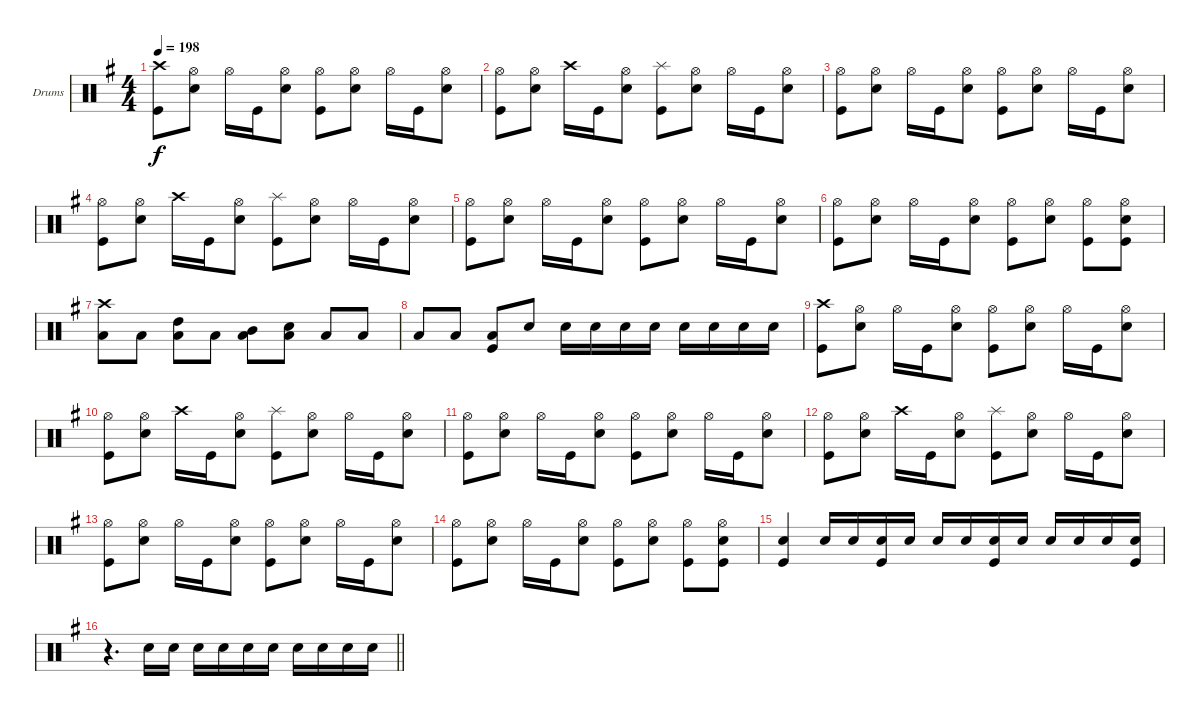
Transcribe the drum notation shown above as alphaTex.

\defaultSystemsLayout 4
\bracketExtendMode groupsimilarinstruments
\firstSystemTrackNameOrientation horizontal
\otherSystemsTrackNameOrientation horizontal
\track ("Drums" "Drums") {instrument percussion}
\staff {score}
\articulation defaults
\ts (4 4)
\tempo 198
\clef neutral
\ks g
("Kick (hit)" "Crash high (hit)").8{dy f} ("Hi-Hat (open)" "Snare (hit) 2").8 "Hi-Hat (open)".16 "Kick (hit)".16 ("Hi-Hat (open)" "Snare (hit) 2").8 ("Kick (hit)" "Hi-Hat (open)").8 ("Hi-Hat (open)" "Snare (hit) 2").8 "Hi-Hat (open)".16 "Kick (hit)".16 ("Hi-Hat (open)" "Snare (hit) 2").8 |
("Kick (hit)" "Hi-Hat (open)").8 ("Hi-Hat (open)" "Snare (hit) 2").8 "Crash high (hit)".16 "Kick (hit)".16 ("Hi-Hat (open)" "Snare (hit) 2").8 ("Kick (hit)" "Splash (hit)").8 ("Hi-Hat (open)" "Snare (hit) 2").8 "Hi-Hat (open)".16 "Kick (hit)".16 ("Hi-Hat (open)" "Snare (hit) 2").8 |
("Kick (hit)" "Hi-Hat (open)").8 ("Hi-Hat (open)" "Snare (hit) 2").8 "Hi-Hat (open)".16 "Kick (hit)".16 ("Hi-Hat (open)" "Snare (hit) 2").8 ("Kick (hit)" "Hi-Hat (open)").8 ("Hi-Hat (open)" "Snare (hit) 2").8 "Hi-Hat (open)".16 "Kick (hit)".16 ("Hi-Hat (open)" "Snare (hit) 2").8 |
("Kick (hit)" "Hi-Hat (open)").8 ("Hi-Hat (open)" "Snare (hit) 2").8 "Crash high (hit)".16 "Kick (hit)".16 ("Hi-Hat (open)" "Snare (hit) 2").8 ("Kick (hit)" "Splash (hit)").8 ("Hi-Hat (open)" "Snare (hit) 2").8 "Hi-Hat (open)".16 "Kick (hit)".16 ("Hi-Hat (open)" "Snare (hit) 2").8 |
("Kick (hit)" "Hi-Hat (open)").8 ("Hi-Hat (open)" "Snare (hit) 2").8 "Hi-Hat (open)".16 "Kick (hit)".16 ("Hi-Hat (open)" "Snare (hit) 2").8 ("Kick (hit)" "Hi-Hat (open)").8 ("Hi-Hat (open)" "Snare (hit) 2").8 "Hi-Hat (open)".16 "Kick (hit)".16 ("Hi-Hat (open)" "Snare (hit) 2").8 |
("Kick (hit)" "Hi-Hat (open)").8 ("Hi-Hat (open)" "Snare (hit) 2").8 "Hi-Hat (open)".16 "Kick (hit)".16 ("Hi-Hat (open)" "Snare (hit) 2").8 ("Kick (hit)" "Hi-Hat (open)").8 ("Hi-Hat (open)" "Snare (hit) 2").8 ("Hi-Hat (open)" "Kick (hit)").8 ("Hi-Hat (open)" "Snare (hit) 2" "Kick (hit)").8 |
("Low Tom (hit)" "Crash high (hit)").8 "Low Tom (hit)".8 ("Low Tom (hit)" "High Tom (hit)").8 "Low Tom (hit)".8 ("Low Tom (hit)" "Mid Tom (hit)").8 ("Low Tom (hit)" "Snare (hit) 2").8 "Low Tom (hit)".8 "Low Tom (hit)".8 |
"Low Tom (hit)".8 "Low Tom (hit)".8 ("Low Tom (hit)" "Kick (hit)").8 "Snare (hit) 2".8 "Snare (hit) 2".16 "Snare (hit) 2".16 "Snare (hit) 2".16 "Snare (hit) 2".16 "Snare (hit) 2".16 "Snare (hit) 2".16 "Snare (hit) 2".16 "Snare (hit) 2".16 |
("Kick (hit)" "Crash high (hit)").8 ("Hi-Hat (open)" "Snare (hit) 2").8 "Hi-Hat (open)".16 "Kick (hit)".16 ("Hi-Hat (open)" "Snare (hit) 2").8 ("Kick (hit)" "Hi-Hat (open)").8 ("Hi-Hat (open)" "Snare (hit) 2").8 "Hi-Hat (open)".16 "Kick (hit)".16 ("Hi-Hat (open)" "Snare (hit) 2").8 |
("Kick (hit)" "Hi-Hat (open)").8 ("Hi-Hat (open)" "Snare (hit) 2").8 "Crash high (hit)".16 "Kick (hit)".16 ("Hi-Hat (open)" "Snare (hit) 2").8 ("Kick (hit)" "Splash (hit)").8 ("Hi-Hat (open)" "Snare (hit) 2").8 "Hi-Hat (open)".16 "Kick (hit)".16 ("Hi-Hat (open)" "Snare (hit) 2").8 |
("Kick (hit)" "Hi-Hat (open)").8 ("Hi-Hat (open)" "Snare (hit) 2").8 "Hi-Hat (open)".16 "Kick (hit)".16 ("Hi-Hat (open)" "Snare (hit) 2").8 ("Kick (hit)" "Hi-Hat (open)").8 ("Hi-Hat (open)" "Snare (hit) 2").8 "Hi-Hat (open)".16 "Kick (hit)".16 ("Hi-Hat (open)" "Snare (hit) 2").8 |
("Kick (hit)" "Hi-Hat (open)").8 ("Hi-Hat (open)" "Snare (hit) 2").8 "Crash high (hit)".16 "Kick (hit)".16 ("Hi-Hat (open)" "Snare (hit) 2").8 ("Kick (hit)" "Splash (hit)").8 ("Hi-Hat (open)" "Snare (hit) 2").8 "Hi-Hat (open)".16 "Kick (hit)".16 ("Hi-Hat (open)" "Snare (hit) 2").8 |
("Kick (hit)" "Hi-Hat (open)").8 ("Hi-Hat (open)" "Snare (hit) 2").8 "Hi-Hat (open)".16 "Kick (hit)".16 ("Hi-Hat (open)" "Snare (hit) 2").8 ("Kick (hit)" "Hi-Hat (open)").8 ("Hi-Hat (open)" "Snare (hit) 2").8 "Hi-Hat (open)".16 "Kick (hit)".16 ("Hi-Hat (open)" "Snare (hit) 2").8 |
("Kick (hit)" "Hi-Hat (open)").8 ("Hi-Hat (open)" "Snare (hit) 2").8 "Hi-Hat (open)".16 "Kick (hit)".16 ("Hi-Hat (open)" "Snare (hit) 2").8 ("Kick (hit)" "Hi-Hat (open)").8 ("Hi-Hat (open)" "Snare (hit) 2").8 ("Hi-Hat (open)" "Kick (hit)").8 ("Hi-Hat (open)" "Snare (hit) 2" "Kick (hit)").8 |
("Kick (hit)" "Snare (hit) 2").4 "Snare (hit) 2".16 "Snare (hit) 2".16 ("Snare (hit) 2" "Kick (hit)").16 "Snare (hit) 2".16 "Snare (hit) 2".16 "Snare (hit) 2".16 ("Snare (hit) 2" "Kick (hit)").16 "Snare (hit) 2".16 "Snare (hit) 2".16 "Snare (hit) 2".16 "Snare (hit) 2".16 ("Snare (hit) 2" "Kick (hit)").16 |
\barLineRight lightlight
r.4{d} "Snare (hit) 2".16 "Snare (hit) 2".16 "Snare (hit) 2".16 "Snare (hit) 2".16 "Snare (hit) 2".16 "Snare (hit) 2".16 "Snare (hit) 2".16 "Snare (hit) 2".16 "Snare (hit) 2".16 "Snare (hit) 2".16
